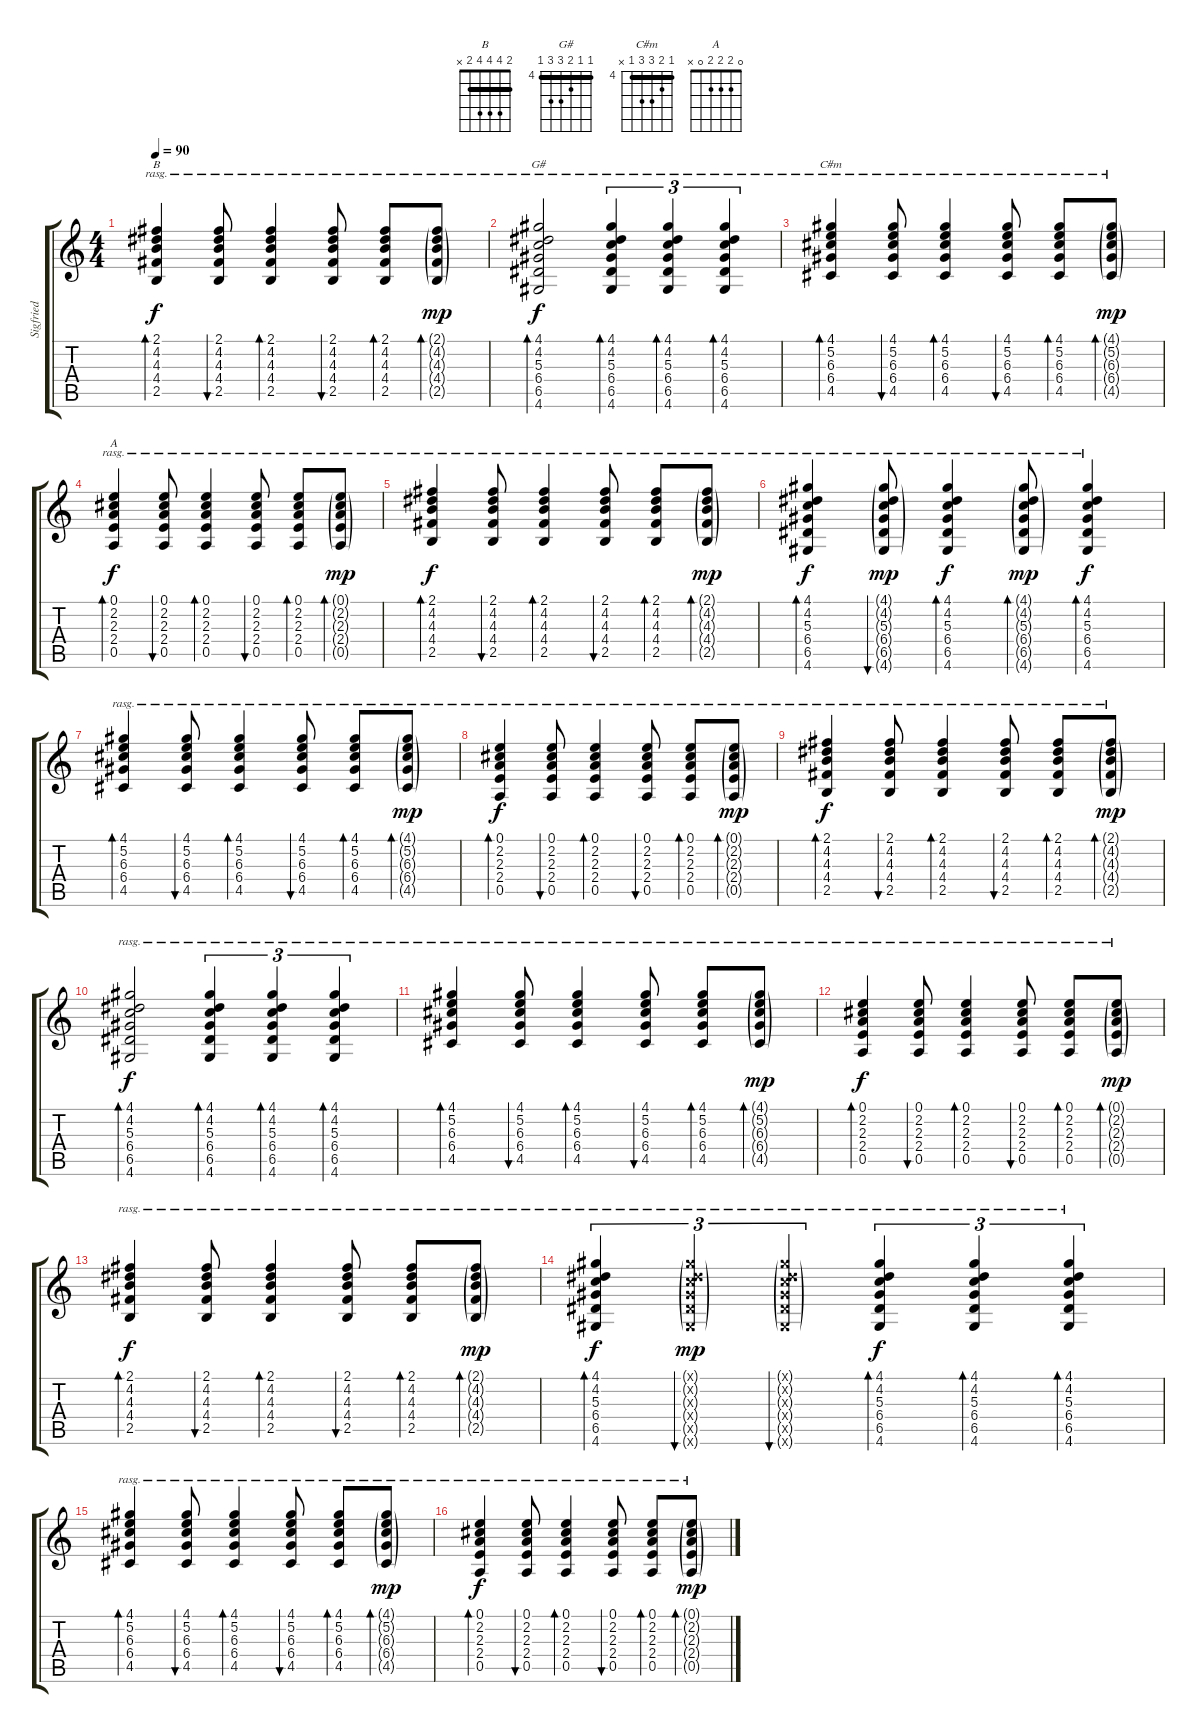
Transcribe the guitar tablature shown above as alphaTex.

\track ("Sigfried" "Sigfried") {solo instrument acousticguitarsteel}
\staff {score tabs}
\tuning (E4 B3 G3 D3 A2 E2) {hide}
\chord ("B" 2 4 4 4 2 x) {barre 2}
\chord ("G#" 4 4 5 6 6 4) {firstfret 4 barre 4}
\chord ("C#m" 4 5 6 6 4 x) {firstfret 4 barre 4}
\chord ("A" 0 2 2 2 0 x)
\ts (4 4)
\tempo 90
\clef g2
\ks c
(2.1 4.2 4.3 4.4 2.5).4{bd 30 ch "B" rasg ii dy f} (2.1 4.2 4.3 4.4 2.5).8{bu 30 rasg ii} (2.1 4.2 4.3 4.4 2.5).4{bd 30 rasg ii} (2.1 4.2 4.3 4.4 2.5).8{bu 30 rasg ii} (2.1 4.2 4.3 4.4 2.5).8{bd 30 rasg ii} (2.1{g} 4.2{g} 4.3{g} 4.4{g} 2.5{g}).8{bd 30 rasg ii dy mp} |
(4.1 4.2 5.3 6.4 6.5 4.6).2{bd 30 ch "G#" rasg ii dy f} (4.1 4.2 5.3 6.4 6.5 4.6).4{tu (3 2) bd 30 rasg ii} (4.1 4.2 5.3 6.4 6.5 4.6).4{tu (3 2) bd 30 rasg ii} (4.1 4.2 5.3 6.4 6.5 4.6).4{tu (3 2) bd 30 rasg ii} |
(4.1 5.2 6.3 6.4 4.5).4{bd 30 ch "C#m" rasg ii} (4.1 5.2 6.3 6.4 4.5).8{bu 30 rasg ii} (4.1 5.2 6.3 6.4 4.5).4{bd 30 rasg ii} (4.1 5.2 6.3 6.4 4.5).8{bu 30 rasg ii} (4.1 5.2 6.3 6.4 4.5).8{bd 30 rasg ii} (4.1{g} 5.2{g} 6.3{g} 6.4{g} 4.5{g}).8{bd 30 rasg ii dy mp} |
(0.1 2.2 2.3 2.4 0.5).4{bd 30 ch "A" rasg ii dy f} (0.1 2.2 2.3 2.4 0.5).8{bu 30 rasg ii txt "                              "} (0.1 2.2 2.3 2.4 0.5).4{bd 30 rasg ii} (0.1 2.2 2.3 2.4 0.5).8{bu 30 rasg ii txt "                              "} (0.1 2.2 2.3 2.4 0.5).8{bd 30 rasg ii} (0.1{g} 2.2{g} 2.3{g} 2.4{g} 0.5{g}).8{bd 30 rasg ii dy mp} |
(2.1 4.2 4.3 4.4 2.5).4{bd 30 rasg ii dy f} (2.1 4.2 4.3 4.4 2.5).8{bu 30 rasg ii} (2.1 4.2 4.3 4.4 2.5).4{bd 30 rasg ii} (2.1 4.2 4.3 4.4 2.5).8{bu 30 rasg ii} (2.1 4.2 4.3 4.4 2.5).8{bd 30 rasg ii} (2.1{g} 4.2{g} 4.3{g} 4.4{g} 2.5{g}).8{bd 30 rasg ii dy mp} |
(4.1 4.2 5.3 6.4 6.5 4.6).4{bd 30 rasg ii dy f} (4.1{g} 4.2{g} 5.3{g} 6.4{g} 6.5{g} 4.6{g}).8{bu 30 rasg ii dy mp} (4.1 4.2 5.3 6.4 6.5 4.6).4{bd 30 rasg ii dy f} (4.1{g} 4.2{g} 5.3{g} 6.4{g} 6.5{g} 4.6{g}).8{bd 30 rasg ii dy mp} (4.1 4.2 5.3 6.4 6.5 4.6).4{bd 30 rasg ii dy f} |
(4.1 5.2 6.3 6.4 4.5).4{bd 30 rasg ii} (4.1 5.2 6.3 6.4 4.5).8{bu 30 rasg ii} (4.1 5.2 6.3 6.4 4.5).4{bd 30 rasg ii} (4.1 5.2 6.3 6.4 4.5).8{bu 30 rasg ii} (4.1 5.2 6.3 6.4 4.5).8{bd 30 rasg ii} (4.1{g} 5.2{g} 6.3{g} 6.4{g} 4.5{g}).8{bd 30 rasg ii dy mp} |
(0.1 2.2 2.3 2.4 0.5).4{bd 30 rasg ii dy f} (0.1 2.2 2.3 2.4 0.5).8{bu 30 rasg ii txt "                              "} (0.1 2.2 2.3 2.4 0.5).4{bd 30 rasg ii} (0.1 2.2 2.3 2.4 0.5).8{bu 30 rasg ii txt "                              "} (0.1 2.2 2.3 2.4 0.5).8{bd 30 rasg ii} (0.1{g} 2.2{g} 2.3{g} 2.4{g} 0.5{g}).8{bd 30 rasg ii dy mp} |
(2.1 4.2 4.3 4.4 2.5).4{bd 30 rasg ii dy f} (2.1 4.2 4.3 4.4 2.5).8{bu 30 rasg ii} (2.1 4.2 4.3 4.4 2.5).4{bd 30 rasg ii} (2.1 4.2 4.3 4.4 2.5).8{bu 30 rasg ii} (2.1 4.2 4.3 4.4 2.5).8{bd 30 rasg ii} (2.1{g} 4.2{g} 4.3{g} 4.4{g} 2.5{g}).8{bd 30 rasg ii dy mp} |
(4.1 4.2 5.3 6.4 6.5 4.6).2{bd 30 rasg ii dy f} (4.1 4.2 5.3 6.4 6.5 4.6).4{tu (3 2) bd 30 rasg ii} (4.1 4.2 5.3 6.4 6.5 4.6).4{tu (3 2) bd 30 rasg ii} (4.1 4.2 5.3 6.4 6.5 4.6).4{tu (3 2) bd 30 rasg ii} |
(4.1 5.2 6.3 6.4 4.5).4{bd 30 rasg ii} (4.1 5.2 6.3 6.4 4.5).8{bu 30 rasg ii} (4.1 5.2 6.3 6.4 4.5).4{bd 30 rasg ii} (4.1 5.2 6.3 6.4 4.5).8{bu 30 rasg ii} (4.1 5.2 6.3 6.4 4.5).8{bd 30 rasg ii} (4.1{g} 5.2{g} 6.3{g} 6.4{g} 4.5{g}).8{bd 30 rasg ii dy mp} |
(0.1 2.2 2.3 2.4 0.5).4{bd 30 rasg ii dy f} (0.1 2.2 2.3 2.4 0.5).8{bu 30 rasg ii txt "                              "} (0.1 2.2 2.3 2.4 0.5).4{bd 30 rasg ii} (0.1 2.2 2.3 2.4 0.5).8{bu 30 rasg ii txt "                              "} (0.1 2.2 2.3 2.4 0.5).8{bd 30 rasg ii} (0.1{g} 2.2{g} 2.3{g} 2.4{g} 0.5{g}).8{bd 30 rasg ii dy mp} |
(2.1 4.2 4.3 4.4 2.5).4{bd 30 rasg ii dy f} (2.1 4.2 4.3 4.4 2.5).8{bu 30 rasg ii} (2.1 4.2 4.3 4.4 2.5).4{bd 30 rasg ii} (2.1 4.2 4.3 4.4 2.5).8{bu 30 rasg ii} (2.1 4.2 4.3 4.4 2.5).8{bd 30 rasg ii} (2.1{g} 4.2{g} 4.3{g} 4.4{g} 2.5{g}).8{bd 30 rasg ii dy mp} |
(4.1 4.2 5.3 6.4 6.5 4.6).4{tu (3 2) bd 30 rasg ii dy f} (4.1{g x} 4.2{g x} 5.3{g x} 6.4{g x} 6.5{g x} 4.6{g x}).4{tu (3 2) bu 30 rasg ii dy mp} (4.1{g x} 4.2{g x} 5.3{g x} 6.4{g x} 6.5{g x} 4.6{g x}).4{tu (3 2) bu 30 rasg ii} (4.1 4.2 5.3 6.4 6.5 4.6).4{tu (3 2) bd 30 rasg ii dy f} (4.1 4.2 5.3 6.4 6.5 4.6).4{tu (3 2) bd 30 rasg ii} (4.1 4.2 5.3 6.4 6.5 4.6).4{tu (3 2) bd 30 rasg ii} |
(4.1 5.2 6.3 6.4 4.5).4{bd 30 rasg ii} (4.1 5.2 6.3 6.4 4.5).8{bu 30 rasg ii} (4.1 5.2 6.3 6.4 4.5).4{bd 30 rasg ii} (4.1 5.2 6.3 6.4 4.5).8{bu 30 rasg ii} (4.1 5.2 6.3 6.4 4.5).8{bd 30 rasg ii} (4.1{g} 5.2{g} 6.3{g} 6.4{g} 4.5{g}).8{bd 30 rasg ii dy mp} |
(0.1 2.2 2.3 2.4 0.5).4{bd 30 rasg ii dy f} (0.1 2.2 2.3 2.4 0.5).8{bu 30 rasg ii txt "                              "} (0.1 2.2 2.3 2.4 0.5).4{bd 30 rasg ii} (0.1 2.2 2.3 2.4 0.5).8{bu 30 rasg ii txt "                              "} (0.1 2.2 2.3 2.4 0.5).8{bd 30 rasg ii} (0.1{g} 2.2{g} 2.3{g} 2.4{g} 0.5{g}).8{bd 30 rasg ii dy mp}
